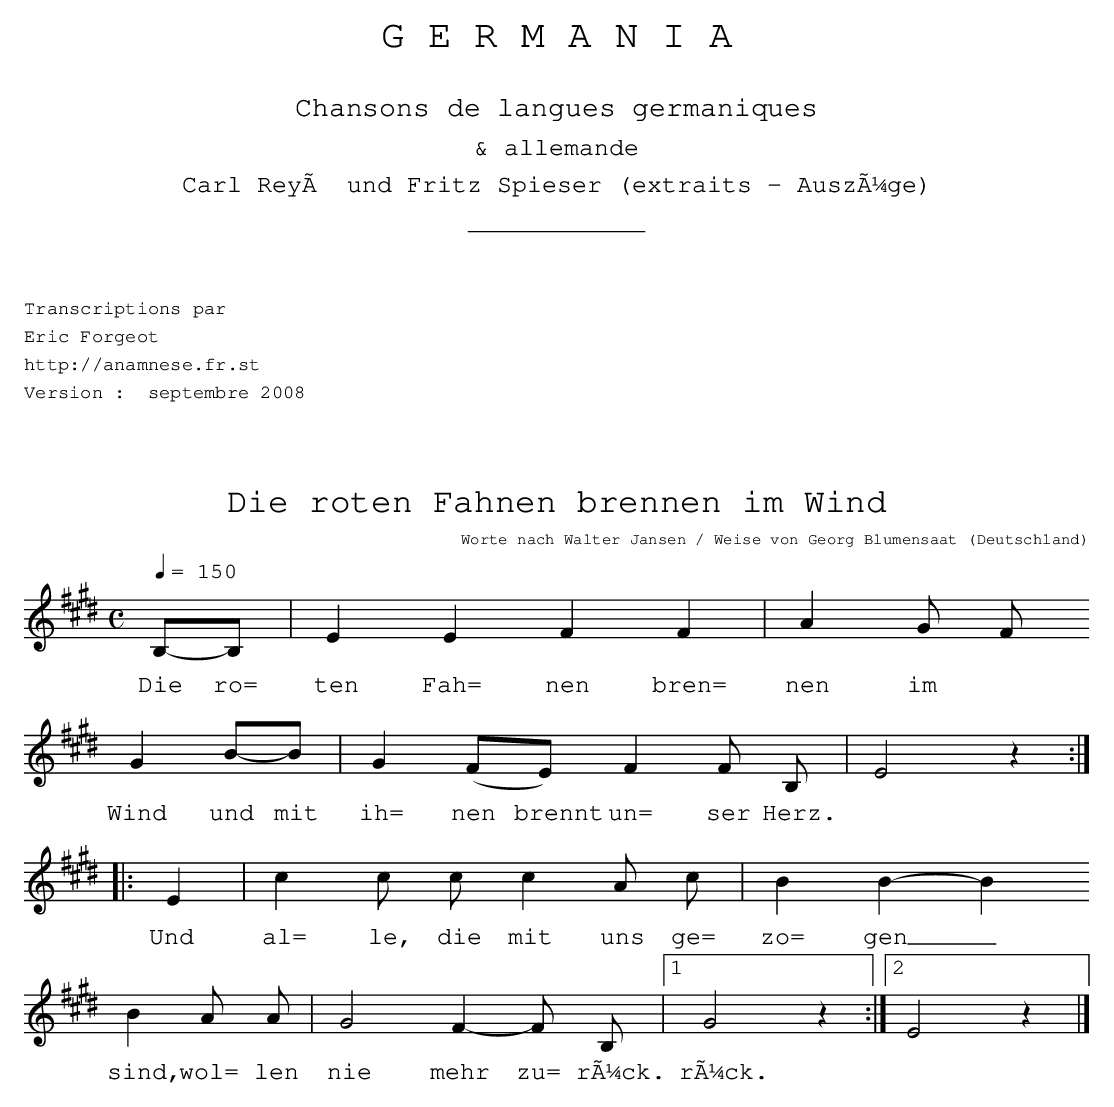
X:1
T:Die roten Fahnen brennen im Wind
O:Deutschland
C: Worte nach Walter Jansen / Weise von Georg Blumensaat
M:C
L:1/4
Q:1/4=150
K:E
B,/-B,/ |  E E F F | A G/ F/
w: Die ro= ten Fah= nen bren= nen im
G B/-B/ |  G (F/E/) F F/ B,/ | E2 z :|
w: Wind und mit ih= nen brennt un= ser Herz.
|: E | c c/ c/ c A/ c/ | B B-B
w:Und al= le, die mit uns ge= zo= gen_
B A/ A/ | G2 F-F/ B,/ |1 G2 z :|2 E2 z |]
w: sind, wol= len nie mehr zu= rück. rück.
